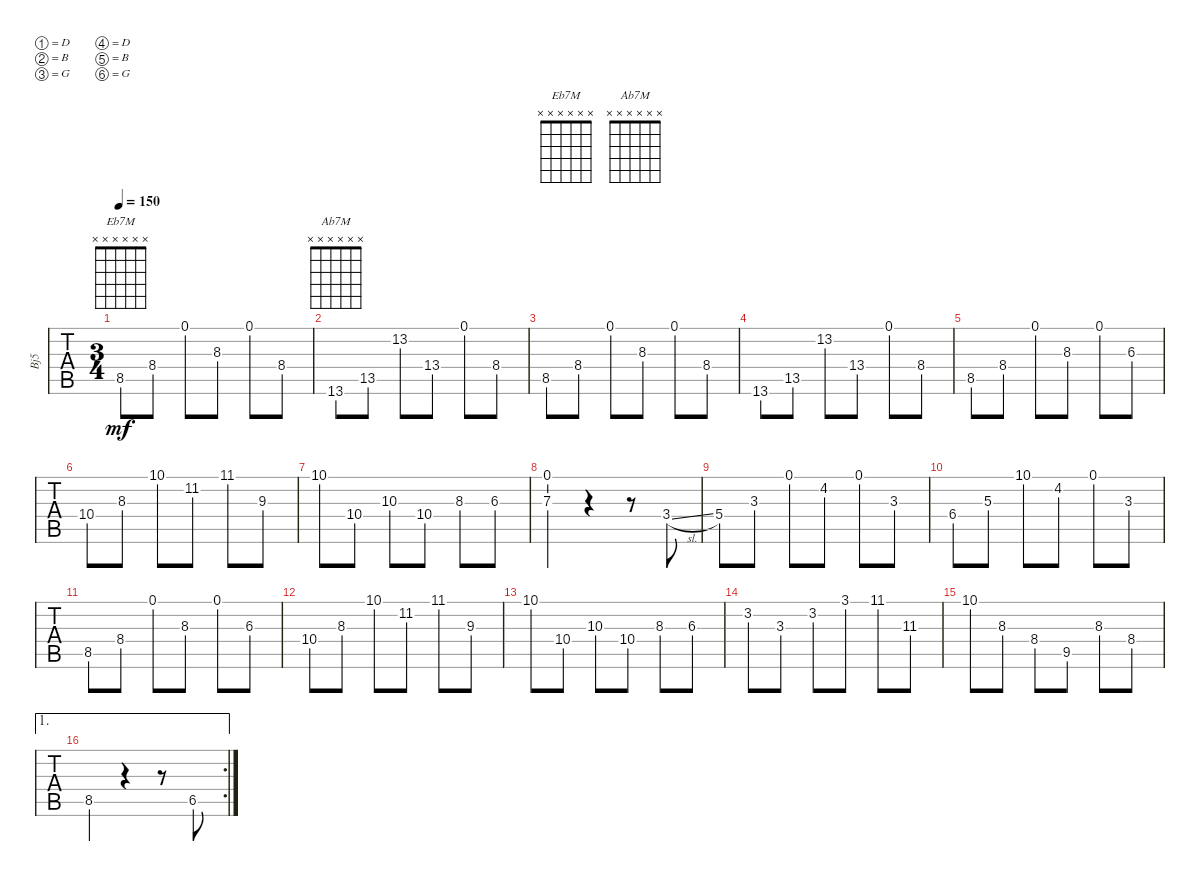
\defaultSystemsLayout 4
\bracketExtendMode groupsimilarinstruments
\chordDiagramsInScore
\track ("Banjo" "Bj5") {instrument banjo}
\staff {tabs}
\tuning (D4 B3 G3 D3 B2 G2)
\chord ("Eb7M" x x x x x x)
\chord ("Ab7M" x x x x x x)
\ts (3 4)
\tempo 150
\clef g2
\ks eb
8.5{acc forcenatural}.8{ch "Eb7M" dy mf instrument banjo} 8.4{acc b}.8 0.1{acc forcenatural}.8 8.3{acc b}.8 0.1{acc forcenatural}.8 8.4{acc b}.8 |
13.6{acc b}.8{ch "Ab7M"} 13.5{acc forcenatural}.8 13.2{acc forcenatural}.8 13.4{acc b}.8 0.1{acc forcenatural}.8 8.4{acc b}.8 |
8.5{acc forcenatural}.8 8.4{acc b}.8 0.1{acc forcenatural}.8 8.3{acc b}.8 0.1{acc forcenatural}.8 8.4{acc b}.8 |
13.6{acc b}.8 13.5{acc forcenatural}.8 13.2{acc forcenatural}.8 13.4{acc b}.8 0.1{acc forcenatural}.8 8.4{acc b}.8 |
8.5{acc forcenatural}.8 8.4{acc b}.8 0.1{acc forcenatural}.8 8.3{acc b}.8 0.1{acc forcenatural}.8 6.3{acc b}.8 |
10.4{acc forcenatural}.8 8.3{acc b}.8 10.1{acc forcenatural}.8 11.2{acc b}.8 11.1{acc b}.8 9.3{acc forcenatural}.8 |
10.1{acc forcenatural}.8 10.4{acc forcenatural}.8 10.3{acc forcenatural}.8 10.4{acc forcenatural}.8 8.3{acc b}.8 6.3{acc b}.8 |
(7.3{acc forcenatural} 0.1{acc forcenatural}).4 r.4 r.8 3.4{sl acc forcenatural}.8 |
5.4{acc forcenatural}.8 3.3{acc b}.8 0.1{acc forcenatural}.8 4.2{acc b}.8 0.1{acc forcenatural}.8 3.3{acc b}.8 |
6.4{acc b}.8 5.3{acc forcenatural}.8 10.1{acc forcenatural}.8 4.2{acc b}.8 0.1{acc forcenatural}.8 3.3{acc b}.8 |
8.5{acc forcenatural}.8 8.4{acc b}.8 0.1{acc forcenatural}.8 8.3{acc b}.8 0.1{acc forcenatural}.8 6.3{acc b}.8 |
10.4{acc forcenatural}.8 8.3{acc b}.8 10.1{acc forcenatural}.8 11.2{acc b}.8 11.1{acc b}.8 9.3{acc forcenatural}.8 |
10.1{acc forcenatural}.8 10.4{acc forcenatural}.8 10.3{acc forcenatural}.8 10.4{acc forcenatural}.8 8.3{acc b}.8 6.3{acc b}.8 |
3.2{acc forcenatural}.8 3.3{acc b}.8 3.2{acc forcenatural}.8 3.1{acc forcenatural}.8 11.1{acc b}.8 11.3{acc b}.8 |
10.1{acc forcenatural}.8 8.3{acc b}.8 8.4{acc b}.8 9.5{acc b}.8 8.3{acc b}.8 8.4{acc b}.8 |
\ae 1
\rc 2
8.5{acc forcenatural}.4 r.4 r.8 6.5{acc forcenatural}.8
